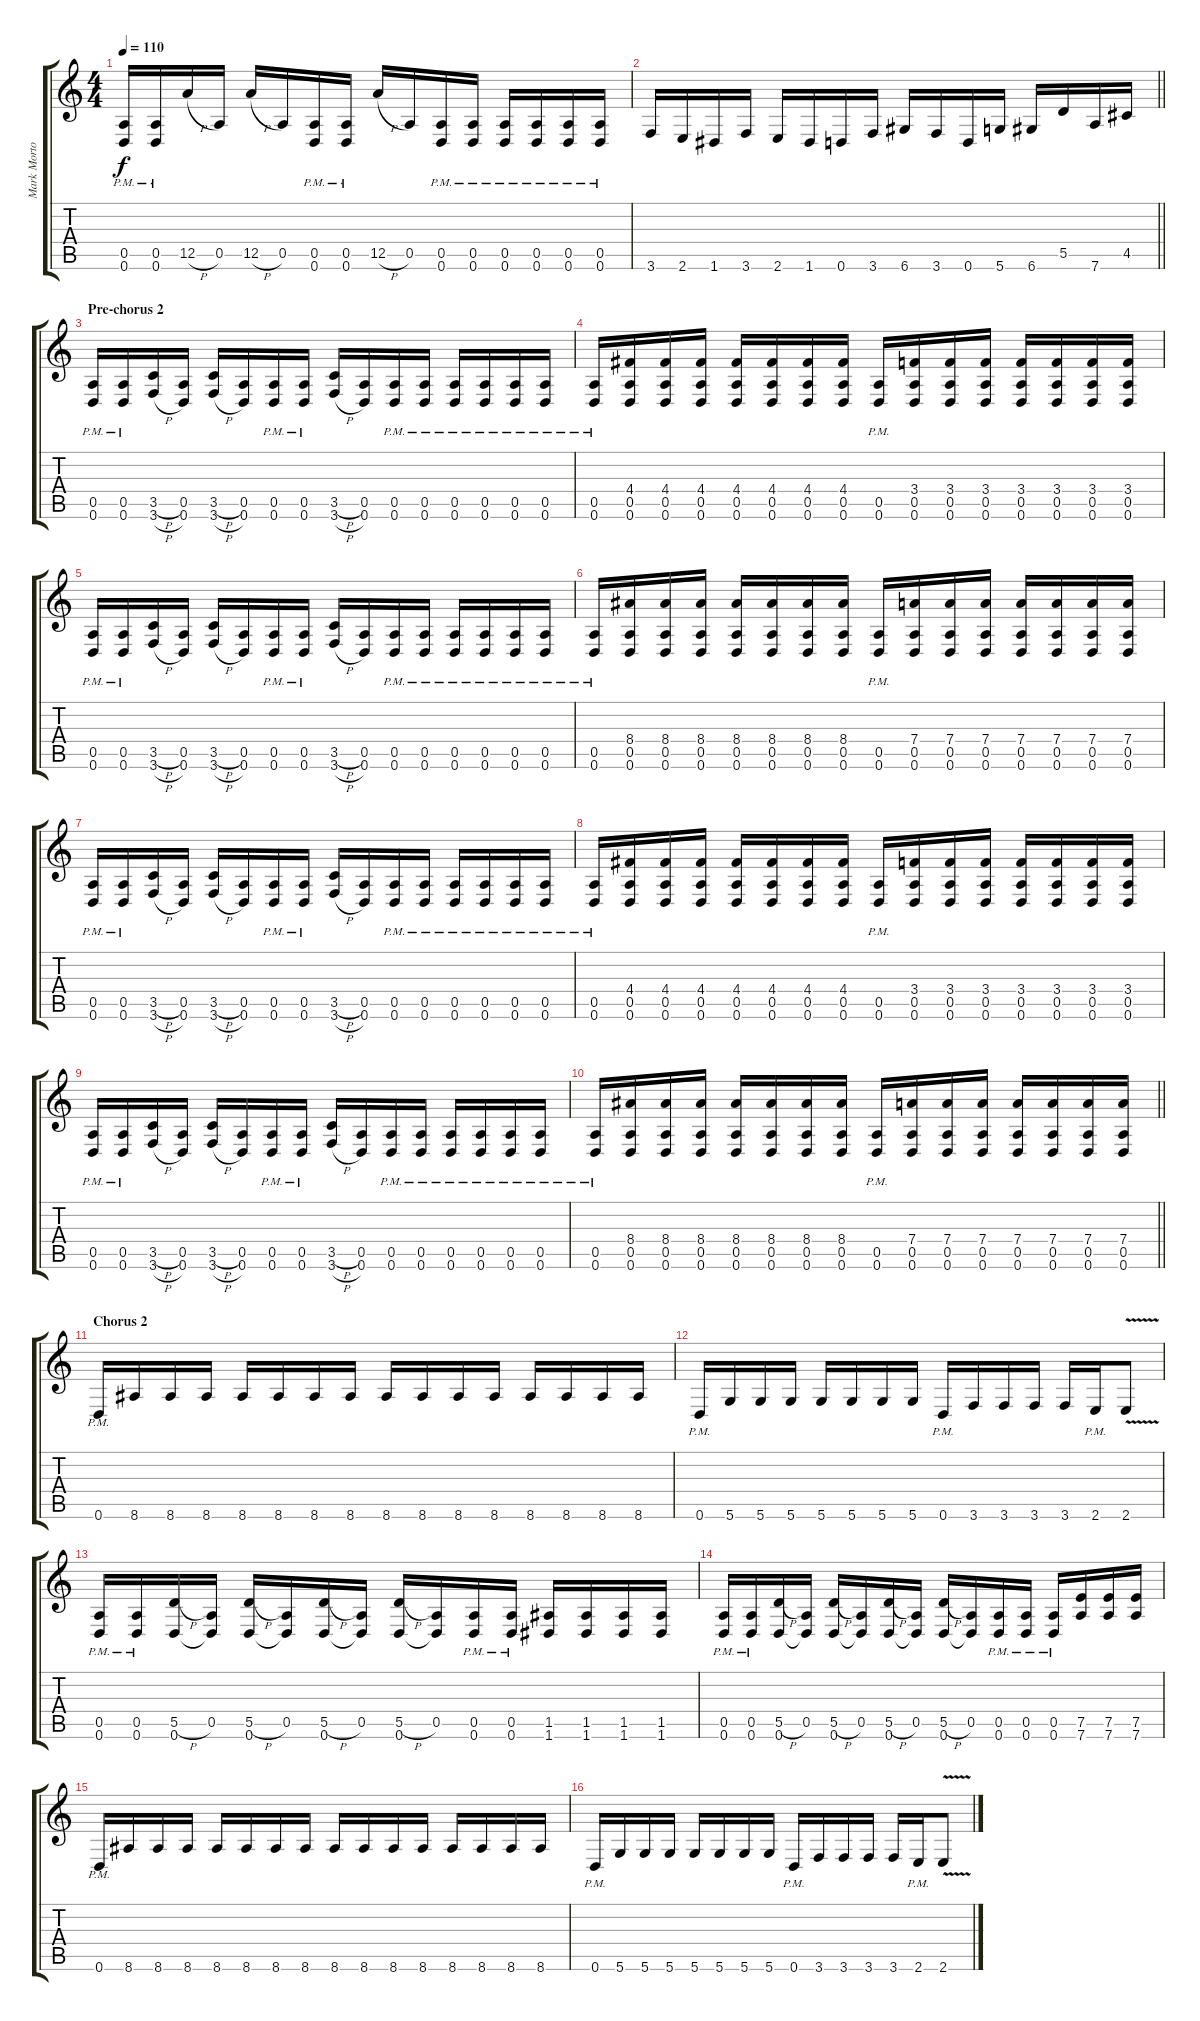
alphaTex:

\track ("Mark Morton" "Mark Morto") {instrument distortionguitar}
\staff {score tabs}
\tuning (E4 B3 G3 D3 A2 D2) {hide}
\ts (4 4)
\tempo 110
\clef g2
\ks c
(0.5{pm} 0.6{pm}).16{dy f} (0.5{pm} 0.6{pm}).16 12.5{h}.16 0.5.16 12.5{h}.16 0.5.16 (0.5{pm} 0.6{pm}).16 (0.5{pm} 0.6{pm}).16 12.5{h}.16 0.5.16 (0.5{pm} 0.6{pm}).16 (0.5{pm} 0.6{pm}).16 (0.5{pm} 0.6{pm}).16 (0.5{pm} 0.6{pm}).16 (0.5{pm} 0.6{pm}).16 (0.5{pm} 0.6{pm}).16 |
\barLineRight lightlight
3.6.16 2.6.16 1.6.16 3.6.16 2.6.16 1.6.16 0.6.16 3.6.16 6.6.16 3.6.16 0.6.16 5.6.16 6.6.16 5.5.16 7.6.16 4.5.16 |
\section ("" "Pre-chorus 2")
(0.5{pm} 0.6{pm}).16 (0.5{pm} 0.6{pm}).16 (3.5{h} 3.6{h}).16 (0.5 0.6).16 (3.5{h} 3.6{h}).16 (0.5 0.6).16 (0.5{pm} 0.6{pm}).16 (0.5{pm} 0.6{pm}).16 (3.5{h} 3.6{h}).16 (0.5 0.6).16 (0.5{pm} 0.6{pm}).16 (0.5{pm} 0.6{pm}).16 (0.5{pm} 0.6{pm}).16 (0.5{pm} 0.6{pm}).16 (0.5{pm} 0.6{pm}).16 (0.5{pm} 0.6{pm}).16 |
(0.5{pm} 0.6{pm}).16 (4.4 0.5 0.6).16 (4.4 0.5 0.6).16 (4.4 0.5 0.6).16 (4.4 0.5 0.6).16 (4.4 0.5 0.6).16 (4.4 0.5 0.6).16 (4.4 0.5 0.6).16 (0.5{pm} 0.6{pm}).16 (3.4 0.5 0.6).16 (3.4 0.5 0.6).16 (3.4 0.5 0.6).16 (3.4 0.5 0.6).16 (3.4 0.5 0.6).16 (3.4 0.5 0.6).16 (3.4 0.5 0.6).16 |
(0.5{pm} 0.6{pm}).16 (0.5{pm} 0.6{pm}).16 (3.5{h} 3.6{h}).16 (0.5 0.6).16 (3.5{h} 3.6{h}).16 (0.5 0.6).16 (0.5{pm} 0.6{pm}).16 (0.5{pm} 0.6{pm}).16 (3.5{h} 3.6{h}).16 (0.5 0.6).16 (0.5{pm} 0.6{pm}).16 (0.5{pm} 0.6{pm}).16 (0.5{pm} 0.6{pm}).16 (0.5{pm} 0.6{pm}).16 (0.5{pm} 0.6{pm}).16 (0.5{pm} 0.6{pm}).16 |
(0.5{pm} 0.6{pm}).16 (8.4 0.5 0.6).16 (8.4 0.5 0.6).16 (8.4 0.5 0.6).16 (8.4 0.5 0.6).16 (8.4 0.5 0.6).16 (8.4 0.5 0.6).16 (8.4 0.5 0.6).16 (0.5{pm} 0.6{pm}).16 (7.4 0.5 0.6).16 (7.4 0.5 0.6).16 (7.4 0.5 0.6).16 (7.4 0.5 0.6).16 (7.4 0.5 0.6).16 (7.4 0.5 0.6).16 (7.4 0.5 0.6).16 |
(0.5{pm} 0.6{pm}).16 (0.5{pm} 0.6{pm}).16 (3.5{h} 3.6{h}).16 (0.5 0.6).16 (3.5{h} 3.6{h}).16 (0.5 0.6).16 (0.5{pm} 0.6{pm}).16 (0.5{pm} 0.6{pm}).16 (3.5{h} 3.6{h}).16 (0.5 0.6).16 (0.5{pm} 0.6{pm}).16 (0.5{pm} 0.6{pm}).16 (0.5{pm} 0.6{pm}).16 (0.5{pm} 0.6{pm}).16 (0.5{pm} 0.6{pm}).16 (0.5{pm} 0.6{pm}).16 |
(0.5{pm} 0.6{pm}).16 (4.4 0.5 0.6).16 (4.4 0.5 0.6).16 (4.4 0.5 0.6).16 (4.4 0.5 0.6).16 (4.4 0.5 0.6).16 (4.4 0.5 0.6).16 (4.4 0.5 0.6).16 (0.5{pm} 0.6{pm}).16 (3.4 0.5 0.6).16 (3.4 0.5 0.6).16 (3.4 0.5 0.6).16 (3.4 0.5 0.6).16 (3.4 0.5 0.6).16 (3.4 0.5 0.6).16 (3.4 0.5 0.6).16 |
(0.5{pm} 0.6{pm}).16 (0.5{pm} 0.6{pm}).16 (3.5{h} 3.6{h}).16 (0.5 0.6).16 (3.5{h} 3.6{h}).16 (0.5 0.6).16 (0.5{pm} 0.6{pm}).16 (0.5{pm} 0.6{pm}).16 (3.5{h} 3.6{h}).16 (0.5 0.6).16 (0.5{pm} 0.6{pm}).16 (0.5{pm} 0.6{pm}).16 (0.5{pm} 0.6{pm}).16 (0.5{pm} 0.6{pm}).16 (0.5{pm} 0.6{pm}).16 (0.5{pm} 0.6{pm}).16 |
\barLineRight lightlight
(0.5{pm} 0.6{pm}).16 (8.4 0.5 0.6).16 (8.4 0.5 0.6).16 (8.4 0.5 0.6).16 (8.4 0.5 0.6).16 (8.4 0.5 0.6).16 (8.4 0.5 0.6).16 (8.4 0.5 0.6).16 (0.5{pm} 0.6{pm}).16 (7.4 0.5 0.6).16 (7.4 0.5 0.6).16 (7.4 0.5 0.6).16 (7.4 0.5 0.6).16 (7.4 0.5 0.6).16 (7.4 0.5 0.6).16 (7.4 0.5 0.6).16 |
\section ("" "Chorus 2")
0.6{pm}.16 8.6.16 8.6.16 8.6.16 8.6.16 8.6.16 8.6.16 8.6.16 8.6.16 8.6.16 8.6.16 8.6.16 8.6.16 8.6.16 8.6.16 8.6.16 |
0.6{pm}.16 5.6.16 5.6.16 5.6.16 5.6.16 5.6.16 5.6.16 5.6.16 0.6{pm}.16 3.6.16 3.6.16 3.6.16 3.6.16 2.6{pm}.16 2.6{v}.8 |
(0.5{pm} 0.6{pm}).16 (0.5{pm} 0.6{pm}).16 (5.5{h} 0.6).16 (0.5 0.6{t}).16 (5.5{h} 0.6).16 (0.5 0.6{t}).16 (5.5{h} 0.6).16 (0.5 0.6{t}).16 (5.5{h} 0.6).16 (0.5 0.6{t}).16 (0.5{pm} 0.6{pm}).16 (0.5{pm} 0.6{pm}).16 (1.5 1.6).16 (1.5 1.6).16 (1.5 1.6).16 (1.5 1.6).16 |
(0.5{pm} 0.6{pm}).16 (0.5{pm} 0.6{pm}).16 (5.5{h} 0.6).16 (0.5 0.6{t}).16 (5.5{h} 0.6).16 (0.5 0.6{t}).16 (5.5{h} 0.6).16 (0.5 0.6{t}).16 (5.5{h} 0.6).16 (0.5 0.6{t}).16 (0.5{pm} 0.6{pm}).16 (0.5{pm} 0.6{pm}).16 (0.5{pm} 0.6{pm}).16 (7.5 7.6).16 (7.5 7.6).16 (7.5 7.6).16 |
0.6{pm}.16 8.6.16 8.6.16 8.6.16 8.6.16 8.6.16 8.6.16 8.6.16 8.6.16 8.6.16 8.6.16 8.6.16 8.6.16 8.6.16 8.6.16 8.6.16 |
0.6{pm}.16 5.6.16 5.6.16 5.6.16 5.6.16 5.6.16 5.6.16 5.6.16 0.6{pm}.16 3.6.16 3.6.16 3.6.16 3.6.16 2.6{pm}.16 2.6{v}.8
